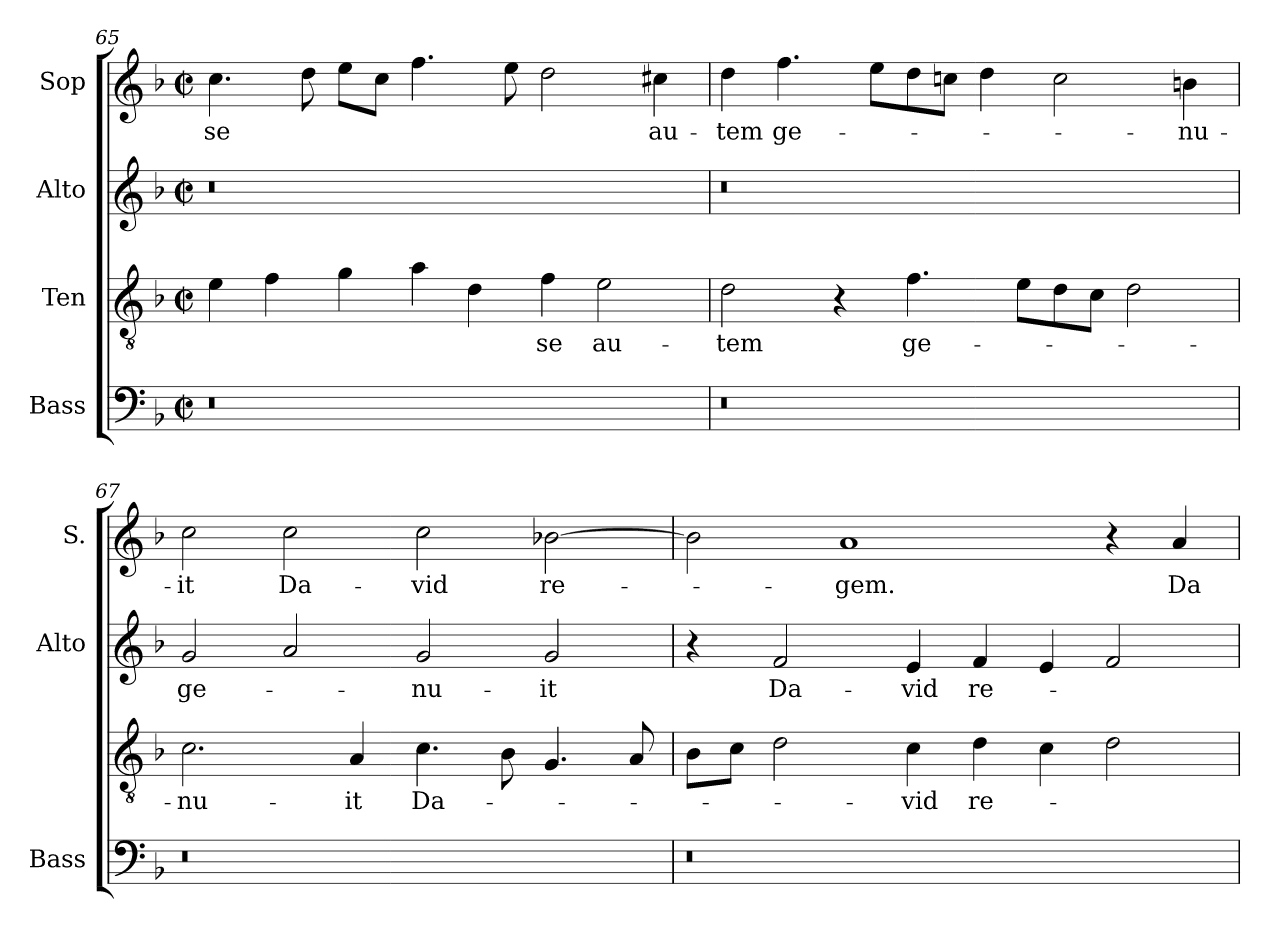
**kern	**kern	**text	**kern	**text	**kern	**text
*part4	*part3	*part3	*part2	*part2	*part1	*part1
*staff4	*staff3	*staff3	*staff2	*staff2	*staff1	*staff1
*I"Bass	*I"Ten	*	*I"Alto	*	*I"Sop	*
*I'Bass	*	*	*I'Alto	*	*I'S.	*
!!LO:LB:g=z
*clefF4	*clefGv2	*	*clefG2	*	*clefG2	*
*k[b-]	*k[b-]	*	*k[b-]	*	*k[b-]	*
*F:	*F:	*	*F:	*	*F:	*
*M2/2	*M2/2	*	*M2/2	*	*M2/2	*
*met(c|)	*met(c|)	*	*met(c|)	*	*met(c|)	*
=65	=65	=65	=65	=65	=65	=65
!	!	!	!	!	!	!LO:LY:b:cj
0r	4e\	.	0r	.	4.cc\	-se
.	4f\	.	.	.	.	.
.	.	.	.	.	8dd\	.
.	4g\	.	.	.	8ee\L	.
.	.	.	.	.	8cc\J	.
.	4a\	.	.	.	4.ff\	.
.	4d\	.	.	.	.	.
.	.	.	.	.	8ee\	.
!	!	!LO:LY:b:cj	!	!	!	!
.	4f\	-se	.	.	2dd\	.
!	!	!LO:LY:b:cj	!	!	!	!
.	2e\	au-	.	.	.	.
!	!	!	!	!	!	!LO:LY:b
.	.	.	.	.	4cc#X\	au-
=66	=66	=66	=66	=66	=66	=66
!	!	!LO:LY:b:cj	!	!	!	!LO:LY:b:rj
0r	2d\	-tem	0r	.	4dd\	-tem
!	!	!	!	!	!	!LO:LY:b:cj
.	.	.	.	.	4.ff\	ge-
.	4r	.	.	.	.	.
.	.	.	.	.	8ee\L	.
!	!	!LO:LY:b:cj	!	!	!	!
.	4.f\	ge-	.	.	8dd\	.
.	.	.	.	.	8ccn\J	.
.	.	.	.	.	4dd\	.
.	8e\L	.	.	.	.	.
.	8d\	.	.	.	2cc\	.
.	8c\J	.	.	.	.	.
.	2d\	.	.	.	.	.
!	!	!	!	!	!	!LO:LY:b:cj
.	.	.	.	.	4bn\	-nu-
=67	=67	=67	=67	=67	=67	=67
!	!	!LO:LY:b:cj	!	!LO:LY:b:cj	!	!LO:LY:b:cj
0r	2.c\	-nu-	2g/	ge-	2cc\	-it
!	!	!	!	!	!	!LO:LY:b:cj
.	.	.	2a/	.	2cc\	Da-
!	!	!LO:LY:b:cj	!	!	!	!
.	4A/	-it	.	.	.	.
!	!	!LO:LY:b	!	!LO:LY:b:cj	!	!LO:LY:b:cj
.	4.c\	Da-	2g/	-nu-	2cc\	-vid
.	8B-\	.	.	.	.	.
!	!	!	!	!LO:LY:b:cj	!	!LO:LY:b:cj
.	4.G/	.	2g/	-it	[>2b-X\	re-
.	8A/	.	.	.	.	.
=68	=68	=68	=68	=68	=68	=68
0r	8B-\L	.	4r	.	2b-\]	.
.	8c\J	.	.	.	.	.
!	!	!	!	!LO:LY:b:cj	!	!
.	2d\	.	2f/	Da-	.	.
!	!	!	!	!	!	!LO:LY:b
.	.	.	.	.	1a	-gem.
!	!	!LO:LY:b:cj	!	!LO:LY:b:cj	!	!
.	4c\	-vid	4e/	-vid	.	.
!	!	!LO:LY:b:cj	!	!LO:LY:b:cj	!	!
.	4d\	re-	4f/	re-	.	.
.	4c\	.	4e/	.	.	.
.	2d\	.	2f/	.	4r	.
!	!	!	!	!	!	!LO:LY:b:cj
.	.	.	.	.	4a/	Da
=	=	=	=	=	=	=
*-	*-	*-	*-	*-	*-	*-
